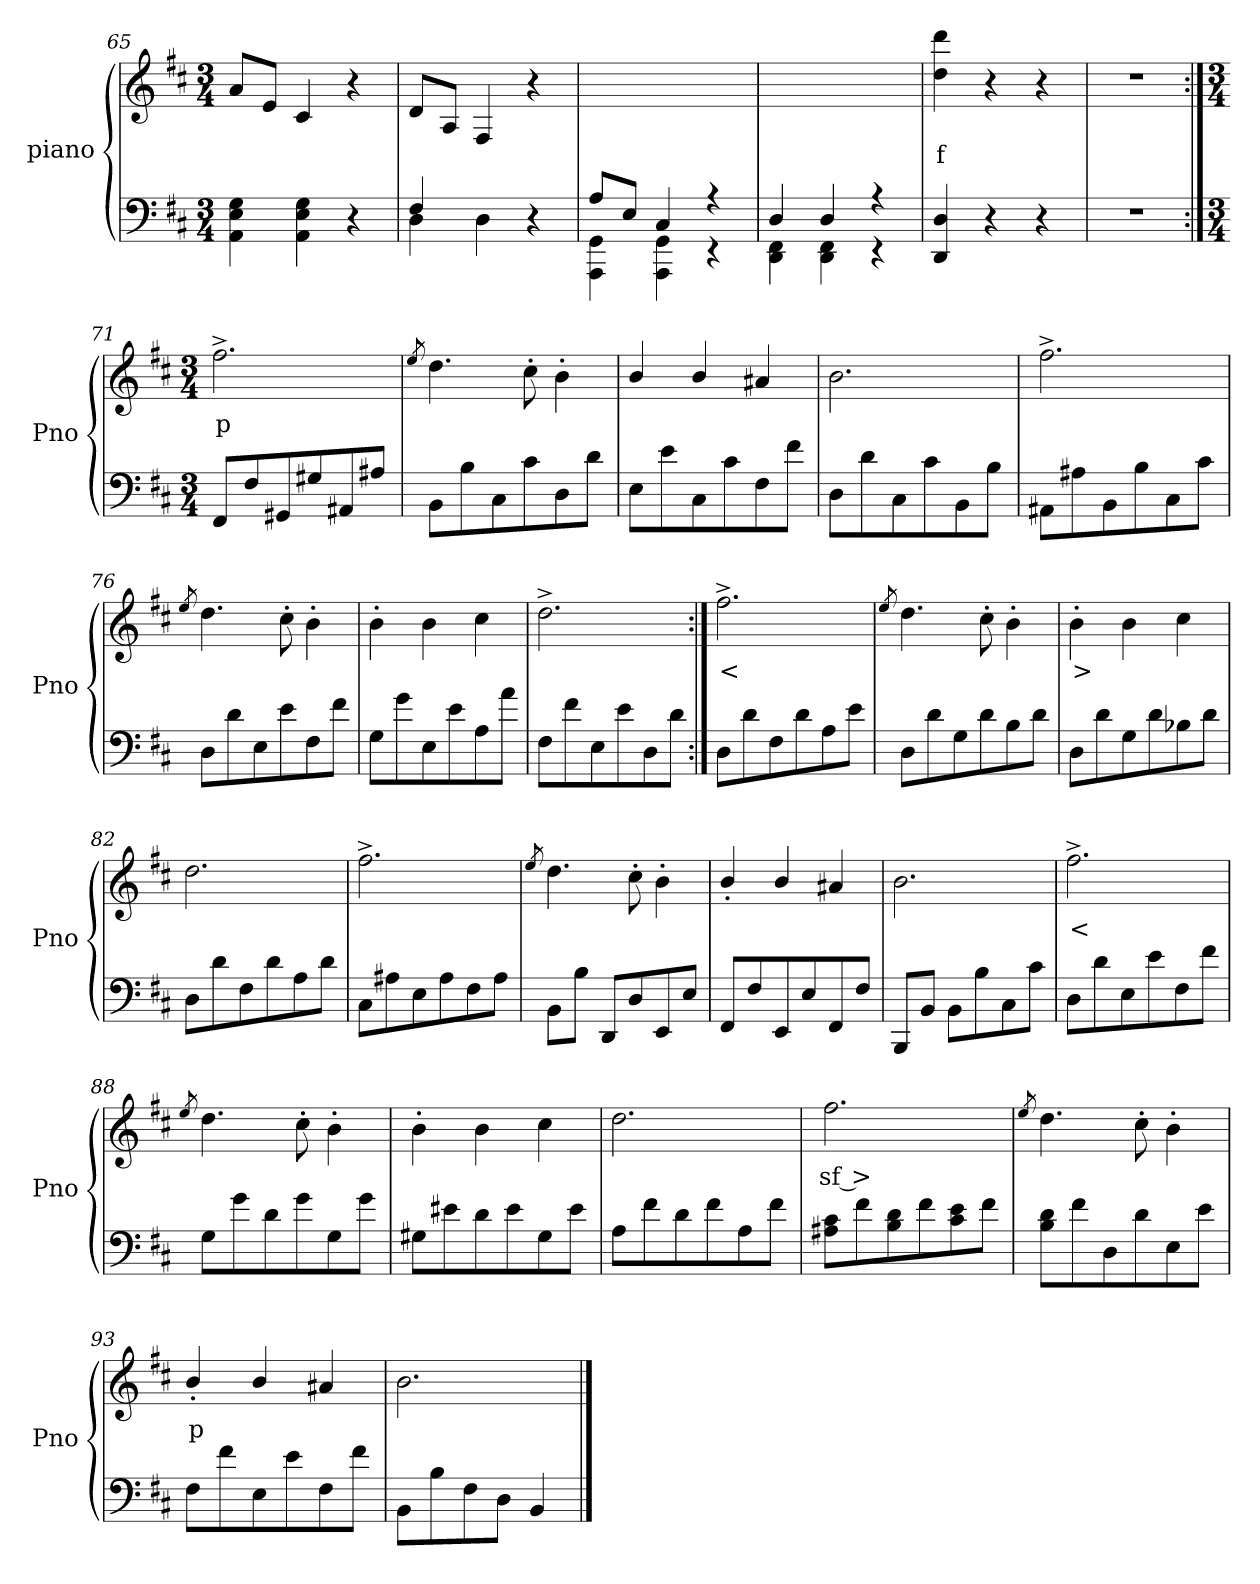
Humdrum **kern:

**kern	**kern	**text
*part2	*part1	*part1
*staff2	*staff1	*staff1
*I"piano	*I"piano	*
*I'Pno	*I'Pno	*
*clefF4	*clefG2	*
*k[f#c#]	*k[f#c#]	*
*D:	*D:	*
*M3/4	*M3/4	*
=65	=65	=65
4AA\ 4E\ 4G\	8a/L	.
.	8e/J	.
4AA\ 4E\ 4G\	4c#/	.
4r	4r	.
=66	=66	=66
*^	*	*
4F#/	4D\	8d/L	.
.	.	8A/J	.
2ryy	4D\	4F#/	.
.	4r	4r	.
=67	=67	=67	=67
8A/L	4AAA\ 4GG\	2.ryy	.
8E/J	.	.	.
4C#/	4AAA\ 4GG\	.	.
4r	4r	.	.
=68	=68	=68	=68
4D/	4DD\ 4FF#\	2.ryy	.
4D/	4DD\ 4FF#\	.	.
4r	4r	.	.
!!LO:LB:g=z
=69	=69	=69	=69
!	!	!	!LO:LY:b
*v	*v	*	*
4DD/ 4D/	4dd\ 4ddd\	f
4r	4r	.
4r	4r	.
=70	=70	=70
2.r	2.r	.
=71:|!	=71:|!	=71:|!
*M3/4	*M3/4	*
!	!	!LO:LY:b
8FF#/L	2.ff#^\	p
8F#/	.	.
8GG#X/	.	.
8G#X/	.	.
8AA#X/	.	.
8A#X/J	.	.
=72	=72	=72
.	8qee/	.
8BB\L	4.dd\	.
8B\	.	.
8C#\	.	.
8c#\	8cc#'\	.
8D\	4b'\	.
8d\J	.	.
=73	=73	=73
8E\L	4b/	.
8e\	.	.
8C#\	4b/	.
8c#\	.	.
8F#\	4a#X/	.
8f#\J	.	.
=74	=74	=74
8D\L	2.b\	.
8d\	.	.
8C#\	.	.
8c#\	.	.
8BB\	.	.
8B\J	.	.
!!LO:LB:g=z
=75	=75	=75
8AA#X\L	2.ff#^\	.
8A#X\	.	.
8BB\	.	.
8B\	.	.
8C#\	.	.
8c#\J	.	.
=76	=76	=76
.	8qee/	.
8D\L	4.dd\	.
8d\	.	.
8E\	.	.
8e\	8cc#'\	.
8F#\	4b'\	.
8f#\J	.	.
=77	=77	=77
8G\L	4b'\	.
8g\	.	.
8E\	4b\	.
8e\	.	.
8A\	4cc#\	.
8a\J	.	.
=78	=78	=78
8F#\L	2.dd^\	.
8f#\	.	.
8E\	.	.
8e\	.	.
8D\	.	.
8d\J	.	.
=79:|!	=79:|!	=79:|!
!	!	!LO:LY:b
8D\L	2.ff#^\	<
8d\	.	.
8F#\	.	.
8d\	.	.
8A\	.	.
8e\J	.	.
=80	=80	=80
.	8qee/	.
8D\L	4.dd\	.
8d\	.	.
8G\	.	.
8d\	8cc#'\	.
8B\	4b'\	.
8d\J	.	.
!!LO:LB:g=z
=81	=81	=81
!	!	!LO:LY:b
8D\L	4b'\	>
8d\	.	.
8G\	4b\	.
8d\	.	.
8B-X\	4cc#\	.
8d\J	.	.
=82	=82	=82
8D\L	2.dd\	.
8d\	.	.
8F#\	.	.
8d\	.	.
8A\	.	.
8d\J	.	.
=83	=83	=83
8C#\L	2.ff#^\	.
8A#X\	.	.
8E\	.	.
8A#\	.	.
8F#\	.	.
8A#\J	.	.
=84	=84	=84
.	8qee/	.
8BB\L	4.dd\	.
8B\J	.	.
8DD/L	.	.
8D/	8cc#'\	.
8EE/	4b'\	.
8E/J	.	.
=85	=85	=85
8FF#/L	4b'/	.
8F#/	.	.
8EE/	4b/	.
8E/	.	.
8FF#/	4a#X/	.
8F#/J	.	.
=86	=86	=86
8BBB/L	2.b\	.
8BB/J	.	.
8BB\L	.	.
8B\	.	.
8C#\	.	.
8c#\J	.	.
!!LO:PB:g=z
=87	=87	=87
!	!	!LO:LY:b
8D\L	2.ff#^\	<
8d\	.	.
8E\	.	.
8e\	.	.
8F#\	.	.
8f#\J	.	.
=88	=88	=88
.	8qee/	.
8G\L	4.dd\	.
8g\	.	.
8d\	.	.
8g\	8cc#'\	.
8G\	4b'\	.
8g\J	.	.
=89	=89	=89
8G#X\L	4b'\	.
8e#X\	.	.
8d\	4b\	.
8e#\	.	.
8G#\	4cc#\	.
8e#\J	.	.
=90	=90	=90
8A\L	2.dd\	.
8f#\	.	.
8d\	.	.
8f#\	.	.
8A\	.	.
8f#\J	.	.
=91	=91	=91
!	!	!LO:LY:b
8A#X\ 8c#\L	2.ff#\	sf >
8f#\	.	.
8B\ 8d\	.	.
8f#\	.	.
8c#\ 8e\	.	.
8f#\J	.	.
=92	=92	=92
.	8qee/	.
8B\ 8d\L	4.dd\	.
8f#\	.	.
8D\	.	.
8d\	8cc#'\	.
8E\	4b'\	.
8e\J	.	.
!!LO:LB:g=z
=93	=93	=93
!	!	!LO:LY:b
8F#\L	4b'/	p
8f#\	.	.
8E\	4b/	.
8e\	.	.
8F#\	4a#X/	.
8f#\J	.	.
=94	=94	=94
8BB\L	2.b\	.
8B\	.	.
8F#\	.	.
8D\J	.	.
4BB/	.	.
==	==	==
*-	*-	*-
